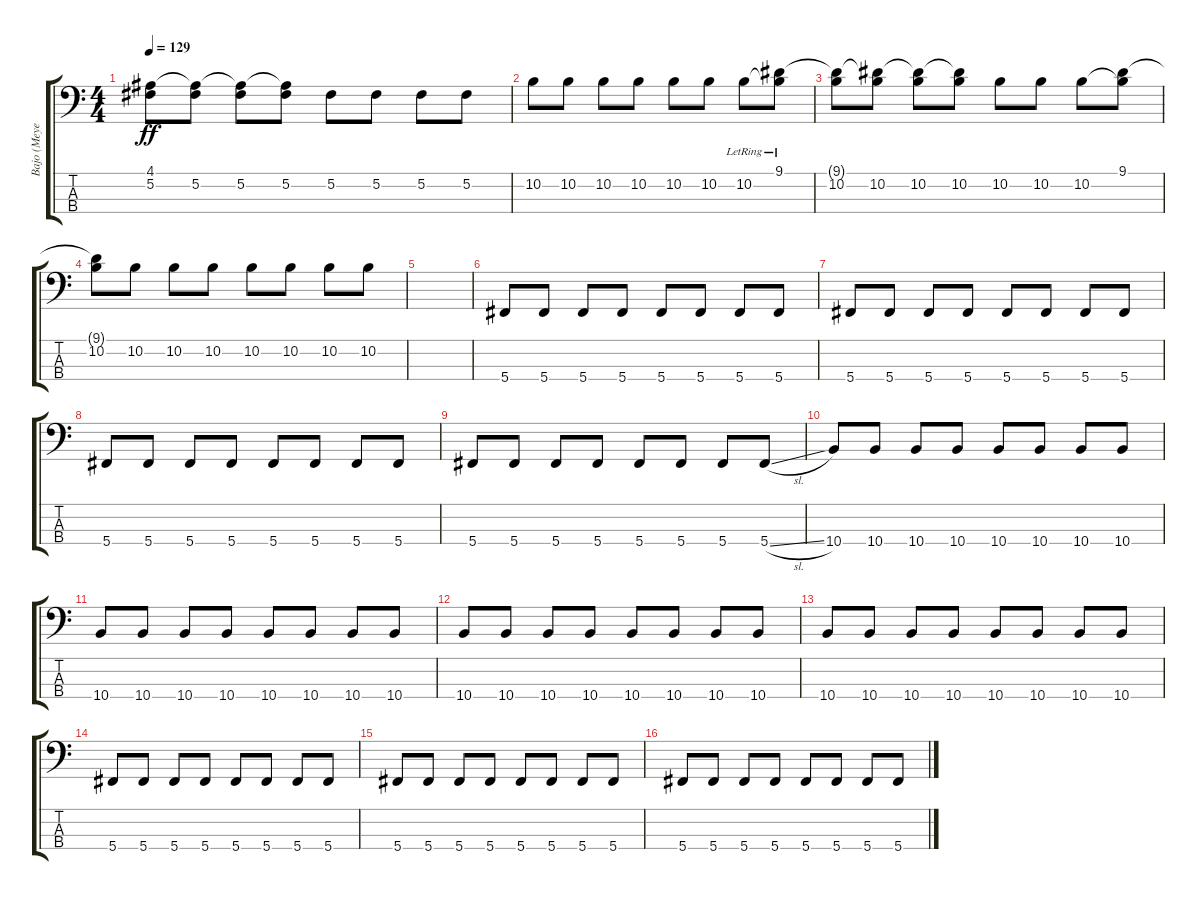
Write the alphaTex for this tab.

\track ("Bajo (Meyer)" "Bajo (Meye") {instrument acousticguitarsteel}
\staff {score tabs}
\tuning (Gb2 Db2 Ab1 Db1) {hide}
\ts (4 4)
\tempo 129
\clef f4
\ks c
(4.1{t} 5.2).8{dy ff} (4.1{t} 5.2).8 (4.1{t} 5.2).8 (4.1{t} 5.2).8 5.2.8 5.2.8 5.2.8 5.2.8 |
10.2.8 10.2.8 10.2.8 10.2.8 10.2.8 10.2.8 10.2{lr}.8 (9.1{lr} 10.2{t}).8 |
(9.1{t} 10.2).8 (9.1{t} 10.2).8 (9.1{t} 10.2).8 (9.1{t} 10.2).8 10.2.8 10.2.8 10.2.8 (9.1 10.2{t}).8 |
(9.1{t} 10.2).8 10.2.8 10.2.8 10.2.8 10.2.8 10.2.8 10.2.8 10.2.8 |
|
5.4.8 5.4.8 5.4.8 5.4.8 5.4.8 5.4.8 5.4.8 5.4.8 |
5.4.8 5.4.8 5.4.8 5.4.8 5.4.8 5.4.8 5.4.8 5.4.8 |
5.4.8 5.4.8 5.4.8 5.4.8 5.4.8 5.4.8 5.4.8 5.4.8 |
5.4.8 5.4.8 5.4.8 5.4.8 5.4.8 5.4.8 5.4.8 5.4{sl}.8 |
10.4.8 10.4.8 10.4.8 10.4.8 10.4.8 10.4.8 10.4.8 10.4.8 |
10.4.8 10.4.8 10.4.8 10.4.8 10.4.8 10.4.8 10.4.8 10.4.8 |
10.4.8 10.4.8 10.4.8 10.4.8 10.4.8 10.4.8 10.4.8 10.4.8 |
10.4.8 10.4.8 10.4.8 10.4.8 10.4.8 10.4.8 10.4.8 10.4.8 |
5.4.8 5.4.8 5.4.8 5.4.8 5.4.8 5.4.8 5.4.8 5.4.8 |
5.4.8 5.4.8 5.4.8 5.4.8 5.4.8 5.4.8 5.4.8 5.4.8 |
5.4.8 5.4.8 5.4.8 5.4.8 5.4.8 5.4.8 5.4.8 5.4.8
